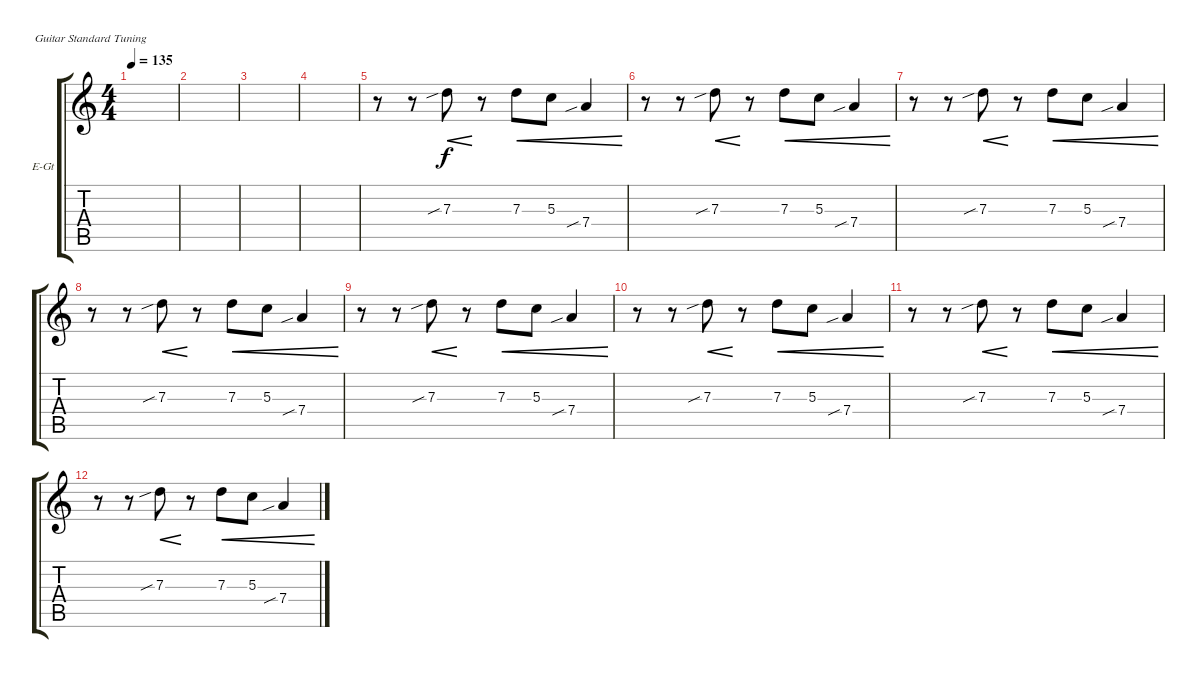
\defaultSystemsLayout 4
\bracketExtendMode groupsimilarinstruments
\firstSystemTrackNameOrientation horizontal
\otherSystemsTrackNameOrientation horizontal
\track ("Electric Guitar" "E-Gt") {instrument electricguitarclean}
\staff {score tabs}
\tuning (E4 B3 G3 D3 A2 E2)
\ts (4 4)
\tempo 135
\clef g2
\ks c
|
|
|
|
r.8 r.8 7.3{sib}.8{cre} r.8 7.3.8{cre} 5.3.8{cre} 7.4{sib}.4{cre} |
r.8 r.8 7.3{sib}.8{cre} r.8 7.3.8{cre} 5.3.8{cre} 7.4{sib}.4{cre} |
r.8 r.8 7.3{sib}.8{cre} r.8 7.3.8{cre} 5.3.8{cre} 7.4{sib}.4{cre} |
r.8 r.8 7.3{sib}.8{cre} r.8 7.3.8{cre} 5.3.8{cre} 7.4{sib}.4{cre} |
r.8 r.8 7.3{sib}.8{cre} r.8 7.3.8{cre} 5.3.8{cre} 7.4{sib}.4{cre} |
r.8 r.8 7.3{sib}.8{cre} r.8 7.3.8{cre} 5.3.8{cre} 7.4{sib}.4{cre} |
r.8 r.8 7.3{sib}.8{cre} r.8 7.3.8{cre} 5.3.8{cre} 7.4{sib}.4{cre} |
r.8 r.8 7.3{sib}.8{cre} r.8 7.3.8{cre} 5.3.8{cre} 7.4{sib}.4{cre}
